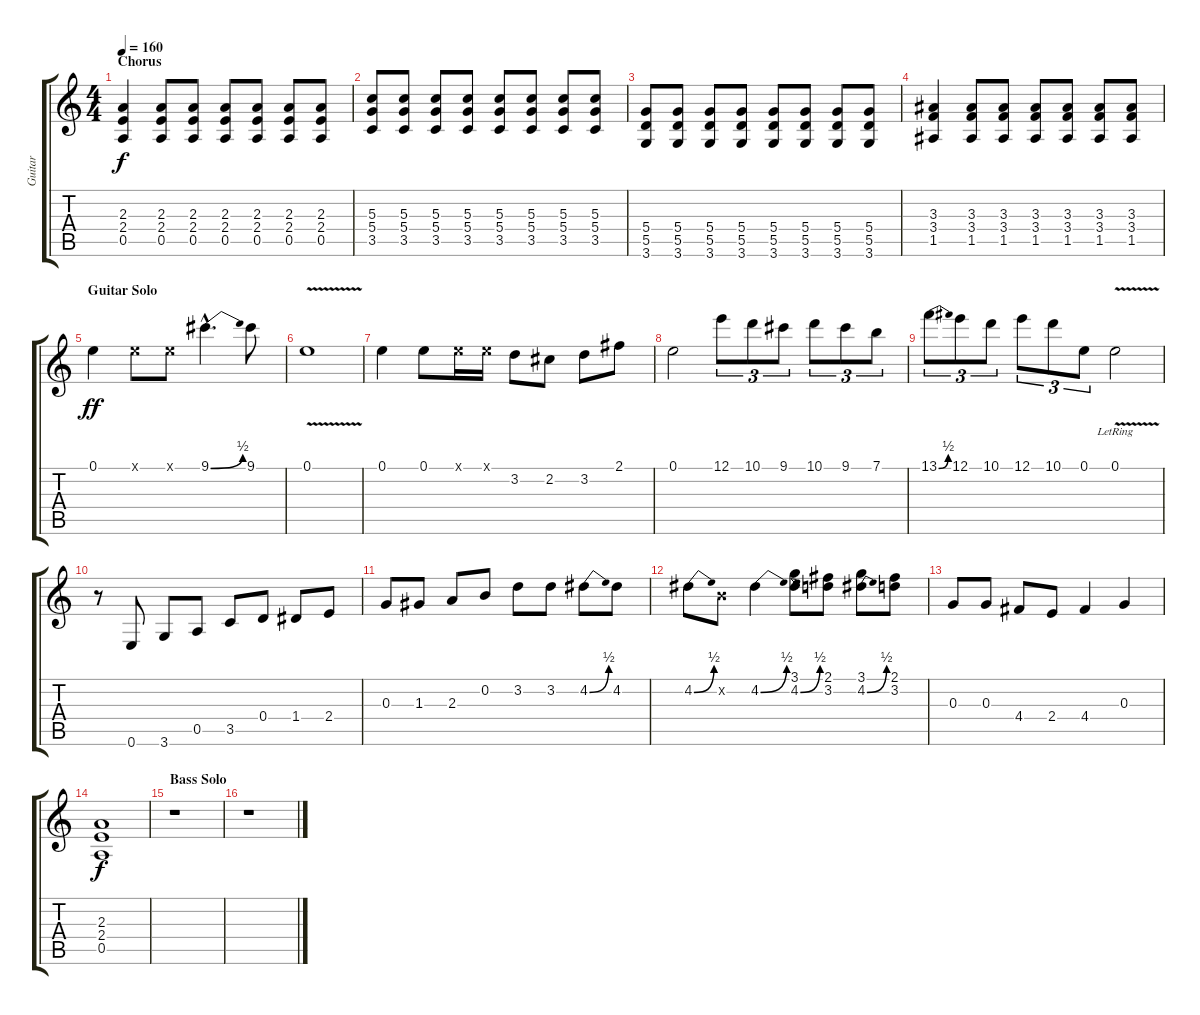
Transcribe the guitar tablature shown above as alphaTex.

\track ("Guitar" "Guitar") {instrument distortionguitar}
\staff {score tabs}
\tuning (E4 B3 G3 D3 A2 E2) {hide}
\ts (4 4)
\section ("" "Chorus")
\tempo 160
\clef g2
\ks c
(2.3 2.4 0.5).4{dy f} (2.3 2.4 0.5).8 (2.3 2.4 0.5).8 (2.3 2.4 0.5).8 (2.3 2.4 0.5).8 (2.3 2.4 0.5).8 (2.3 2.4 0.5).8 |
(5.3 5.4 3.5).8 (5.3 5.4 3.5).8 (5.3 5.4 3.5).8 (5.3 5.4 3.5).8 (5.3 5.4 3.5).8 (5.3 5.4 3.5).8 (5.3 5.4 3.5).8 (5.3 5.4 3.5).8 |
(5.4 5.5 3.6).8 (5.4 5.5 3.6).8 (5.4 5.5 3.6).8 (5.4 5.5 3.6).8 (5.4 5.5 3.6).8 (5.4 5.5 3.6).8 (5.4 5.5 3.6).8 (5.4 5.5 3.6).8 |
(3.3 3.4 1.5).4 (3.3 3.4 1.5).8 (3.3 3.4 1.5).8 (3.3 3.4 1.5).8 (3.3 3.4 1.5).8 (3.3 3.4 1.5).8 (3.3 3.4 1.5).8 |
\section ("" "Guitar Solo")
0.1.4{dy ff} 0.1{x}.8 0.1{x}.8 9.1{be (bend 0 0 60 2) hac}.4{d} 9.1.8 |
0.1{v}.1 |
0.1.4 0.1.8 0.1{x}.16 0.1{x}.16 3.2.8 2.2.8 3.2.8 2.1.8 |
0.1.2 12.1.8{tu (3 2)} 10.1.8{tu (3 2)} 9.1.8{tu (3 2)} 10.1.8{tu (3 2)} 9.1.8{tu (3 2)} 7.1.8{tu (3 2)} |
13.1{be (bend 0 0 60 2)}.8{tu (3 2)} 12.1.8{tu (3 2)} 10.1.8{tu (3 2)} 12.1.8{tu (3 2)} 10.1.8{tu (3 2)} 0.1.8{tu (3 2)} 0.1{v lr}.2 |
r.8 0.6.8 3.6.8 0.5.8 3.5.8 0.4.8 1.4.8 2.4.8 |
0.3.8 1.3.8 2.3.8 0.2.8 3.2.8 3.2.8 4.2{be (bend 0 0 60 2)}.8 4.2.8 |
4.2{be (bend 0 0 60 2)}.8 0.2{x}.8 4.2{be (bend 0 0 60 2)}.4 (3.1 4.2{be (bend 0 0 60 2)}).8 (2.1 3.2).8 (3.1 4.2{be (bend 0 0 60 2)}).8 (2.1 3.2).8 |
0.3.8 0.3.8 4.4.8 2.4.8 4.4.4 0.3.4 |
(2.3 2.4 0.5).1{dy f} |
\section ("" "Bass Solo")
r.1 |
r.1
